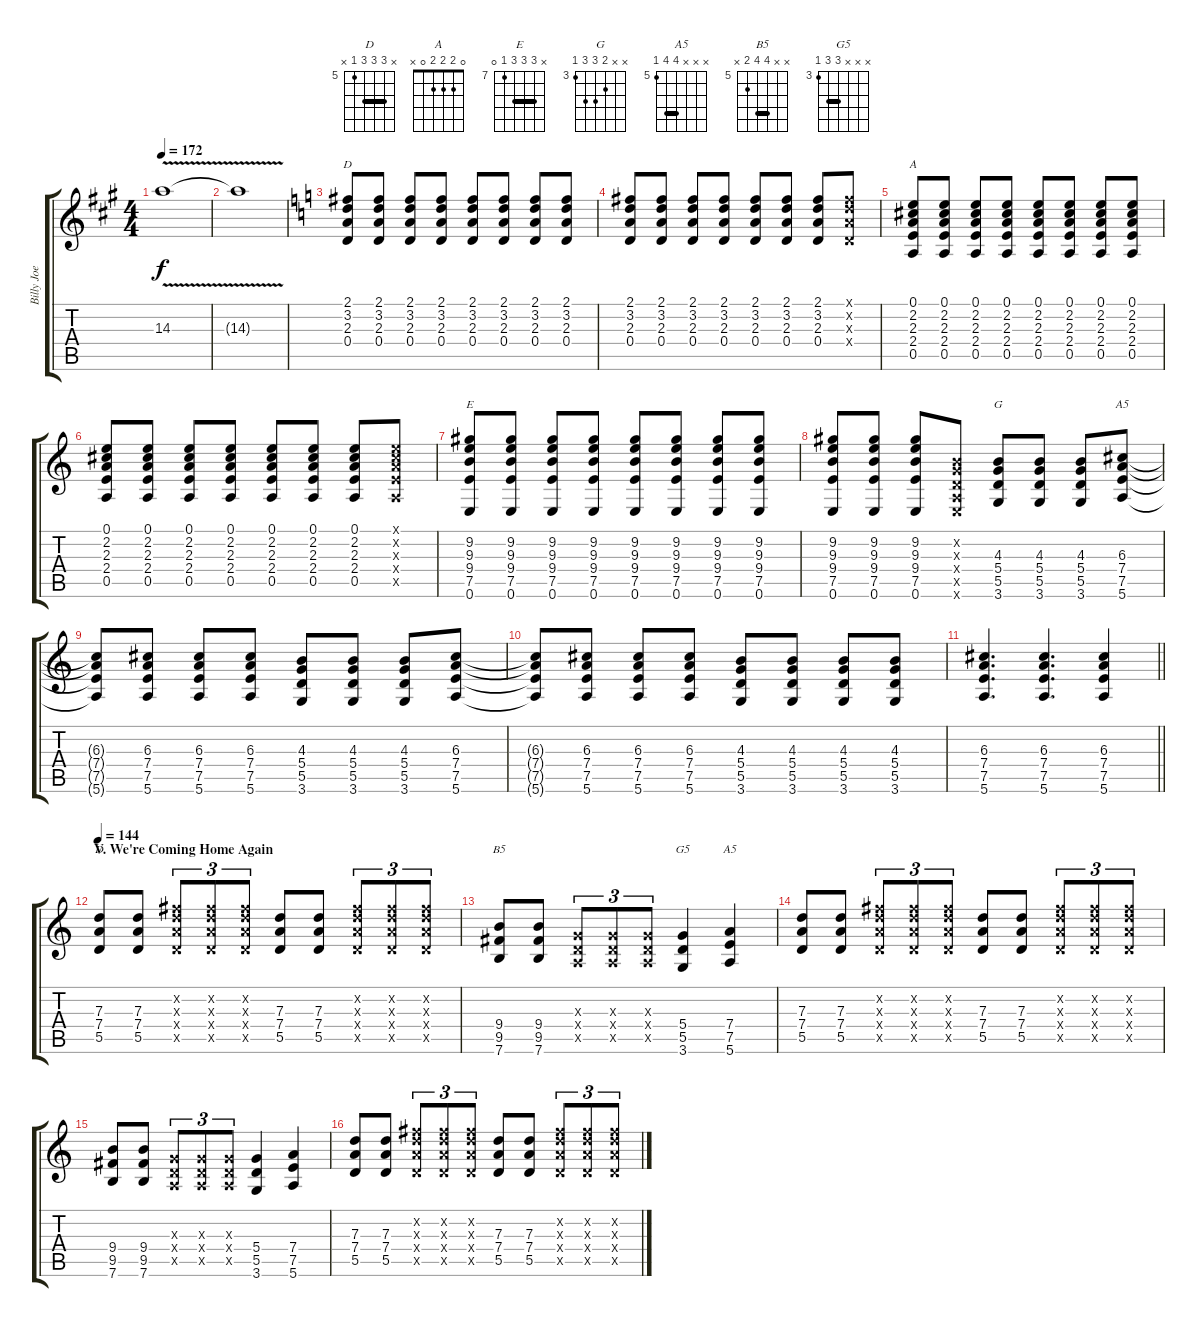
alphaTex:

\track ("Billy Joe Amstrong" "Billy Joe ") {instrument overdrivenguitar}
\staff {score tabs}
\tuning (E4 B3 G3 D3 A2 E2) {hide}
\chord ("D" 2 3 2 0 x x) {barre 2}
\chord ("A" 0 2 2 2 0 x)
\chord ("E" x 9 9 9 7 0) {firstfret 7 barre 9}
\chord ("G" x x 4 5 5 3) {firstfret 3}
\chord ("A5" x x 6 7 7 5) {firstfret 5}
\chord ("D" x 7 7 7 5 x) {firstfret 5 barre 7}
\chord ("B5" x x 8 8 6 x) {firstfret 5 barre 8}
\chord ("G5" x x x 5 5 3) {firstfret 3 barre 5}
\chord ("A5" x x x 8 8 5) {firstfret 5 barre 8}
\ts (4 4)
\tempo 172
\clef g2
\ks a
14.3{v}.1{dy f} |
14.3{t}.1 |
\ks c
(2.1 3.2 2.3 0.4).8{ch "D"} (2.1 3.2 2.3 0.4).8 (2.1 3.2 2.3 0.4).8 (2.1 3.2 2.3 0.4).8 (2.1 3.2 2.3 0.4).8 (2.1 3.2 2.3 0.4).8 (2.1 3.2 2.3 0.4).8 (2.1 3.2 2.3 0.4).8 |
(2.1 3.2 2.3 0.4).8 (2.1 3.2 2.3 0.4).8 (2.1 3.2 2.3 0.4).8 (2.1 3.2 2.3 0.4).8 (2.1 3.2 2.3 0.4).8 (2.1 3.2 2.3 0.4).8 (2.1 3.2 2.3 0.4).8 (2.1{x} 3.2{x} 2.3{x} 0.4{x}).8 |
(0.1 2.2 2.3 2.4 0.5).8{ch "A"} (0.1 2.2 2.3 2.4 0.5).8 (0.1 2.2 2.3 2.4 0.5).8 (0.1 2.2 2.3 2.4 0.5).8 (0.1 2.2 2.3 2.4 0.5).8 (0.1 2.2 2.3 2.4 0.5).8 (0.1 2.2 2.3 2.4 0.5).8 (0.1 2.2 2.3 2.4 0.5).8 |
(0.1 2.2 2.3 2.4 0.5).8 (0.1 2.2 2.3 2.4 0.5).8 (0.1 2.2 2.3 2.4 0.5).8 (0.1 2.2 2.3 2.4 0.5).8 (0.1 2.2 2.3 2.4 0.5).8 (0.1 2.2 2.3 2.4 0.5).8 (0.1 2.2 2.3 2.4 0.5).8 (0.1{x} 2.2{x} 2.3{x} 2.4{x} 0.5{x}).8 |
(9.2 9.3 9.4 7.5 0.6).8{ch "E"} (9.2 9.3 9.4 7.5 0.6).8 (9.2 9.3 9.4 7.5 0.6).8 (9.2 9.3 9.4 7.5 0.6).8 (9.2 9.3 9.4 7.5 0.6).8 (9.2 9.3 9.4 7.5 0.6).8 (9.2 9.3 9.4 7.5 0.6).8 (9.2 9.3 9.4 7.5 0.6).8 |
(9.2 9.3 9.4 7.5 0.6).8 (9.2 9.3 9.4 7.5 0.6).8 (9.2 9.3 9.4 7.5 0.6).8 (0.2{x} 0.3{x} 0.4{x} 0.5{x} 0.6{x}).8 (4.3 5.4 5.5 3.6).8{ch "G"} (4.3 5.4 5.5 3.6).8 (4.3 5.4 5.5 3.6).8 (6.3 7.4 7.5 5.6).8{ch "A5"} |
(6.3{t} 7.4{t} 7.5{t} 5.6{t}).8 (6.3 7.4 7.5 5.6).8 (6.3 7.4 7.5 5.6).8 (6.3 7.4 7.5 5.6).8 (4.3 5.4 5.5 3.6).8 (4.3 5.4 5.5 3.6).8 (4.3 5.4 5.5 3.6).8 (6.3 7.4 7.5 5.6).8 |
(6.3{t} 7.4{t} 7.5{t} 5.6{t}).8 (6.3 7.4 7.5 5.6).8 (6.3 7.4 7.5 5.6).8 (6.3 7.4 7.5 5.6).8 (4.3 5.4 5.5 3.6).8 (4.3 5.4 5.5 3.6).8 (4.3 5.4 5.5 3.6).8 (4.3 5.4 5.5 3.6).8 |
\barLineRight lightlight
(6.3 7.4 7.5 5.6).4{d} (6.3 7.4 7.5 5.6).4{d} (6.3 7.4 7.5 5.6).4 |
\section ("" "V. We're Coming Home Again")
\tempo 144
(7.3 7.4 5.5).8{ch "D" volume 14} (7.3 7.4 5.5).8 (7.2{x} 7.3{x} 7.4{x} 5.5{x}).8{tu (3 2)} (7.2{x} 7.3{x} 7.4{x} 5.5{x}).8{tu (3 2)} (7.2{x} 7.3{x} 7.4{x} 5.5{x}).8{tu (3 2)} (7.3 7.4 5.5).8 (7.3 7.4 5.5).8 (7.2{x} 7.3{x} 7.4{x} 5.5{x}).8{tu (3 2)} (7.2{x} 7.3{x} 7.4{x} 5.5{x}).8{tu (3 2)} (7.2{x} 7.3{x} 7.4{x} 5.5{x}).8{tu (3 2)} |
(9.4 9.5 7.6).8{ch "B5"} (9.4 9.5 7.6).8 (0.3{x} 0.4{x} 0.5{x}).8{tu (3 2)} (0.3{x} 0.4{x} 0.5{x}).8{tu (3 2)} (0.3{x} 0.4{x} 0.5{x}).8{tu (3 2)} (5.4 5.5 3.6).4{ch "G5"} (7.4 7.5 5.6).4{ch "A5"} |
(7.3 7.4 5.5).8 (7.3 7.4 5.5).8 (7.2{x} 7.3{x} 7.4{x} 5.5{x}).8{tu (3 2)} (7.2{x} 7.3{x} 7.4{x} 5.5{x}).8{tu (3 2)} (7.2{x} 7.3{x} 7.4{x} 5.5{x}).8{tu (3 2)} (7.3 7.4 5.5).8 (7.3 7.4 5.5).8 (7.2{x} 7.3{x} 7.4{x} 5.5{x}).8{tu (3 2)} (7.2{x} 7.3{x} 7.4{x} 5.5{x}).8{tu (3 2)} (7.2{x} 7.3{x} 7.4{x} 5.5{x}).8{tu (3 2)} |
(9.4 9.5 7.6).8 (9.4 9.5 7.6).8 (0.3{x} 0.4{x} 0.5{x}).8{tu (3 2)} (0.3{x} 0.4{x} 0.5{x}).8{tu (3 2)} (0.3{x} 0.4{x} 0.5{x}).8{tu (3 2)} (5.4 5.5 3.6).4 (7.4 7.5 5.6).4 |
(7.3 7.4 5.5).8 (7.3 7.4 5.5).8 (7.2{x} 7.3{x} 7.4{x} 5.5{x}).8{tu (3 2)} (7.2{x} 7.3{x} 7.4{x} 5.5{x}).8{tu (3 2)} (7.2{x} 7.3{x} 7.4{x} 5.5{x}).8{tu (3 2)} (7.3 7.4 5.5).8 (7.3 7.4 5.5).8 (7.2{x} 7.3{x} 7.4{x} 5.5{x}).8{tu (3 2)} (7.2{x} 7.3{x} 7.4{x} 5.5{x}).8{tu (3 2)} (7.2{x} 7.3{x} 7.4{x} 5.5{x}).8{tu (3 2)}
